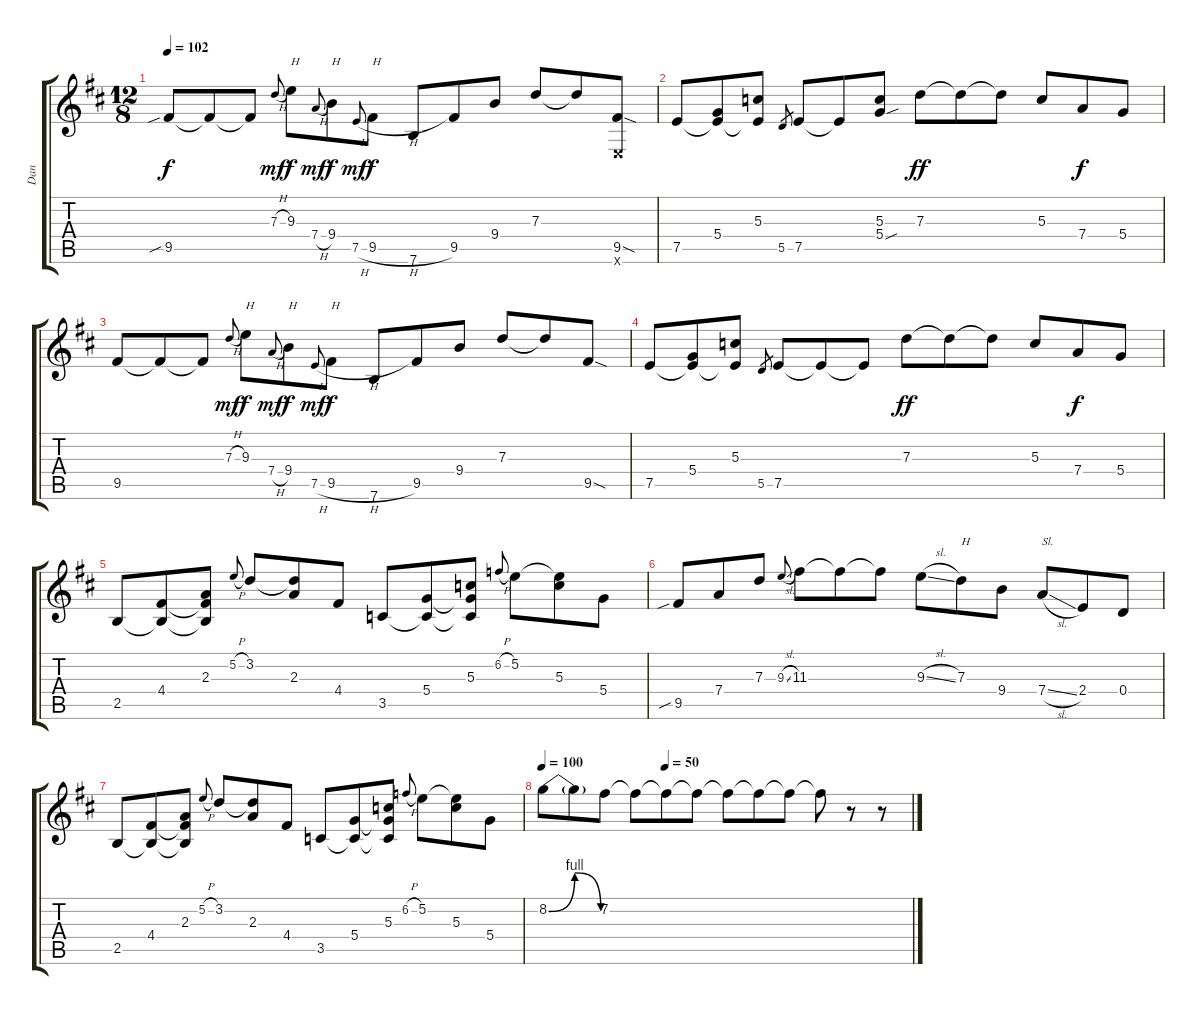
\track ("Dan" "Dan") {instrument distortionguitar}
\staff {score tabs}
\tuning (E4 B3 G3 D3 A2 E2) {hide}
\ts (12 8)
\tempo 102
\clef g2
\ks d
9.5{sib}.8{dy f} 9.5{t}.8 9.5{t}.8 7.3{h}.8{gr onbeat dy mf} 9.3.8{txt "H" dy f} 7.4{h}.8{gr onbeat dy mf} 9.4.8{txt "H" dy f} 7.5{h}.8{gr onbeat dy mf} 9.5{h}.8{txt "H" dy f} 7.6.8 9.5.8 9.4.8 7.3.8 7.3{t}.8 (9.5{sod} 0.6{x}).8 |
7.5.8 (5.4 7.5{t}).8 (5.3 7.5{t}).8 5.5.8{gr} 7.5.8 7.5{t}.8 (5.3 5.4{sou}).8 7.3.8{dy ff} 7.3{t}.8 7.3{t}.8 5.3.8 7.4.8{dy f} 5.4.8 |
9.5.8 9.5{t}.8 9.5{t}.8 7.3{h}.8{gr onbeat dy mf} 9.3.8{txt "H" dy f} 7.4{h}.8{gr onbeat dy mf} 9.4.8{txt "H" dy f} 7.5{h}.8{gr onbeat dy mf} 9.5{h}.8{txt "H" dy f} 7.6.8 9.5.8 9.4.8 7.3.8 7.3{t}.8 9.5{sod}.8 |
7.5.8 (5.4 7.5{t}).8 (5.3 7.5{t}).8 5.5.8{gr} 7.5.8 7.5{t}.8 7.5{t}.8 7.3.8{dy ff} 7.3{t}.8 7.3{t}.8 5.3.8 7.4.8{dy f} 5.4.8 |
2.5.8 (4.4 2.5{t}).8 (2.3 4.4{t} 2.5{t}).8 5.2{h}.8{gr onbeat} 3.2.8 (3.2{t} 2.3).8 4.4.8 3.5.8 (5.4 3.5{t}).8 (5.3 5.4{t} 3.5{t}).8 6.2{h}.8{gr onbeat} 5.2.8 (5.2{t} 5.3).8 5.4.8 |
9.5{sib}.8 7.4.8 7.3.8 9.3{sl}.8{gr onbeat} 11.3.8 11.3{t}.8 11.3{t}.8 9.3{sl}.8 7.3.8{txt "H"} 9.4.8 7.4{sl}.8{txt "Sl."} 2.4.8 0.4.8 |
2.5.8 (4.4 2.5{t}).8 (2.3 4.4{t} 2.5{t}).8 5.2{h}.8{gr onbeat} 3.2.8 (3.2{t} 2.3).8 4.4.8 3.5.8 (5.4 3.5{t}).8 (5.3 5.4{t} 3.5{t}).8 6.2{h}.8{gr onbeat} 5.2.8 (5.2{t} 5.3).8 5.4.8 |
\tempo 100
\tempo (50 0.3333333333333333)
8.2{be (bendrelease 0 0 15 4 30 4 60 0)}.8 8.2{t}.8 7.2.8 7.2{t}.8 7.2{t}.8 7.2{t}.8 7.2{t}.8 7.2{t}.8 7.2{t}.8 7.2{t}.8 r.8 r.8
